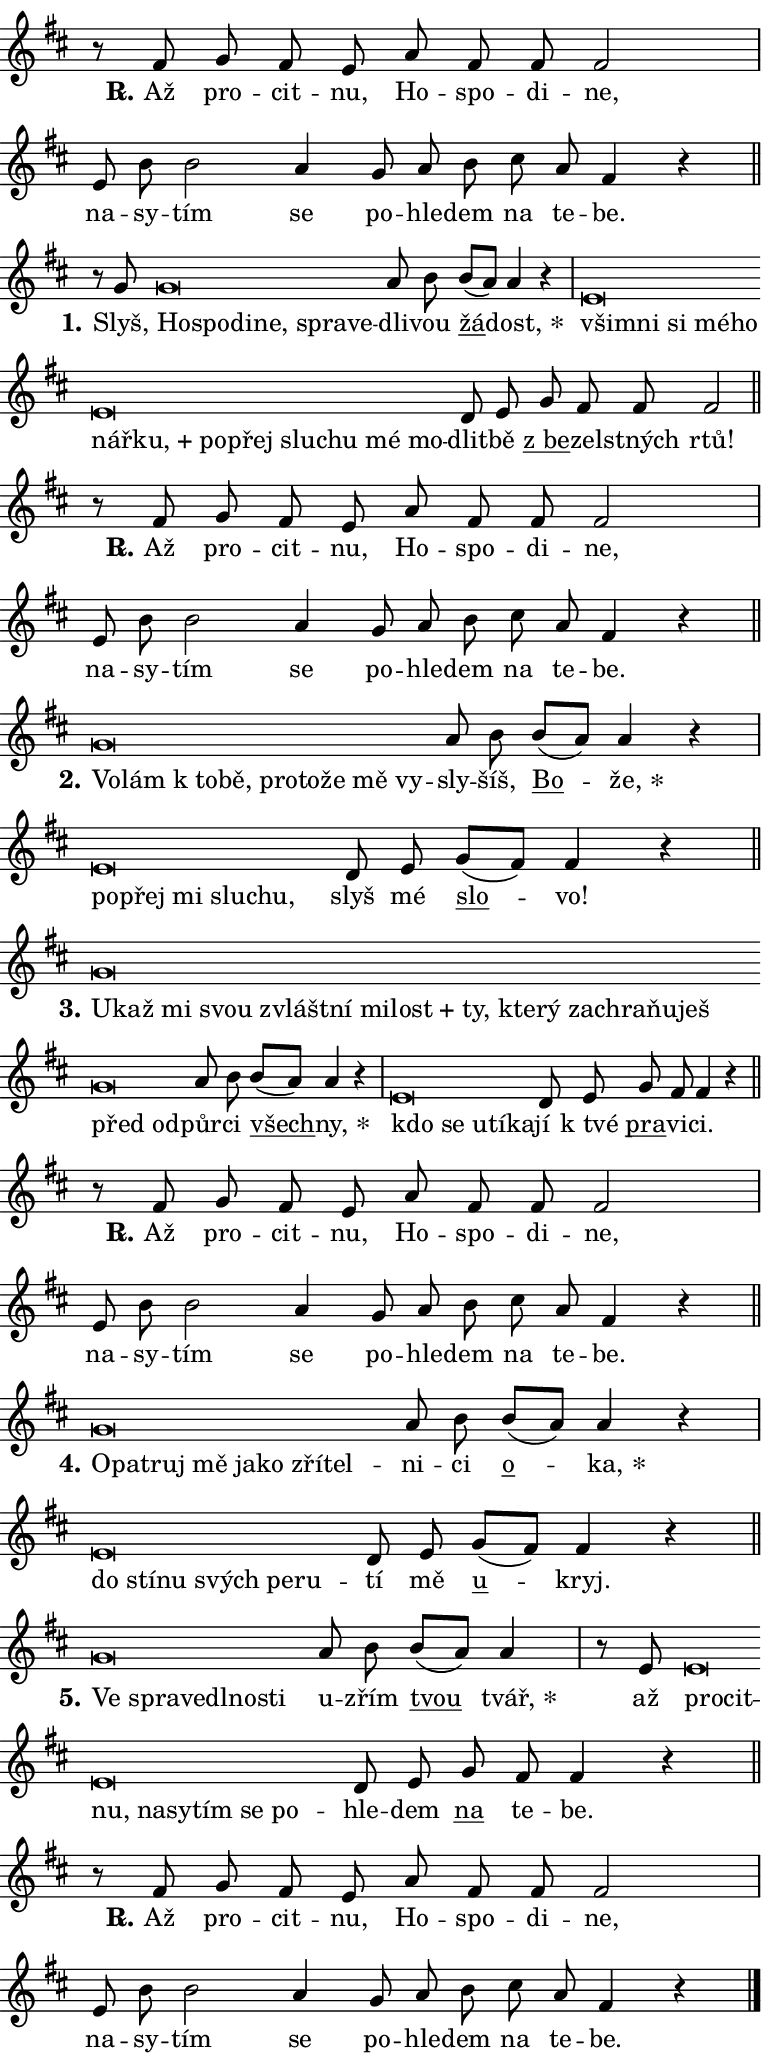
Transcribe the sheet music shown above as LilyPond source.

\version "2.24.0"
\header { tagline = "" }
\paper {
  indent = 0\cm
  top-margin = 0\cm
  right-margin = 0.13\cm % to fit lyric hyphens
  bottom-margin = 0\cm
  left-margin = 0\cm
  paper-width = 13\cm
  page-breaking = #ly:one-page-breaking
  system-system-spacing.basic-distance = #11
  score-system-spacing.basic-distance = #11
  ragged-last = ##f
}


%% Author: Thomas Morley
%% https://lists.gnu.org/archive/html/lilypond-user/2020-05/msg00002.html
#(define (line-position grob)
"Returns position of @var[grob} in current system:
   @code{'start}, if at first time-step
   @code{'end}, if at last time-step
   @code{'middle} otherwise
"
  (let* ((col (ly:item-get-column grob))
         (ln (ly:grob-object col 'left-neighbor))
         (rn (ly:grob-object col 'right-neighbor))
         (col-to-check-left (if (ly:grob? ln) ln col))
         (col-to-check-right (if (ly:grob? rn) rn col))
         (break-dir-left
           (and
             (ly:grob-property col-to-check-left 'non-musical #f)
             (ly:item-break-dir col-to-check-left)))
         (break-dir-right
           (and
             (ly:grob-property col-to-check-right 'non-musical #f)
             (ly:item-break-dir col-to-check-right))))
        (cond ((eqv? 1 break-dir-left) 'start)
              ((eqv? -1 break-dir-right) 'end)
              (else 'middle))))

#(define (tranparent-at-line-position vctor)
  (lambda (grob)
  "Relying on @code{line-position} select the relevant enry from @var{vctor}.
Used to determine transparency,"
    (case (line-position grob)
      ((end) (not (vector-ref vctor 0)))
      ((middle) (not (vector-ref vctor 1)))
      ((start) (not (vector-ref vctor 2))))))

noteHeadBreakVisibility =
#(define-music-function (break-visibility)(vector?)
"Makes @code{NoteHead}s transparent relying on @var{break-visibility}"
#{
  \override NoteHead.transparent =
    #(tranparent-at-line-position break-visibility)
#})

#(define delete-ledgers-for-transparent-note-heads
  (lambda (grob)
    "Reads whether a @code{NoteHead} is transparent.
If so this @code{NoteHead} is removed from @code{'note-heads} from
@var{grob}, which is supposed to be @code{LedgerLineSpanner}.
As a result ledgers are not printed for this @code{NoteHead}"
    (let* ((nhds-array (ly:grob-object grob 'note-heads))
           (nhds-list
             (if (ly:grob-array? nhds-array)
                 (ly:grob-array->list nhds-array)
                 '()))
           ;; Relies on the transparent-property being done before
           ;; Staff.LedgerLineSpanner.after-line-breaking is executed.
           ;; This is fragile ...
           (to-keep
             (remove
               (lambda (nhd)
                 (ly:grob-property nhd 'transparent #f))
               nhds-list)))
      ;; TODO find a better method to iterate over grob-arrays, similiar
      ;; to filter/remove etc for lists
      ;; For now rebuilt from scratch
      (set! (ly:grob-object grob 'note-heads)  '())
      (for-each
        (lambda (nhd)
          (ly:pointer-group-interface::add-grob grob 'note-heads nhd))
        to-keep))))

squashNotes = {
  \override NoteHead.X-extent = #'(-0.2 . 0.2)
  \override NoteHead.Y-extent = #'(-0.75 . 0)
  \override NoteHead.stencil =
    #(lambda (grob)
       (let ((pos (ly:grob-property grob 'staff-position)))
         (begin
           (if (< pos -7) (display "ERROR: Lower brevis then expected\n") (display ""))
           (if (<= pos -6) ly:text-interface::print ly:note-head::print))))
}
unSquashNotes = {
  \revert NoteHead.X-extent
  \revert NoteHead.Y-extent
  \revert NoteHead.stencil
}

hideNotes = \noteHeadBreakVisibility #begin-of-line-visible
unHideNotes = \noteHeadBreakVisibility #all-visible

% work-around for resetting accidentals
% https://lilypond.org/doc/v2.23/Documentation/notation/displaying-rhythms#unmetered-music
cadenzaMeasure = {
  \cadenzaOff
  \partial 1024 s1024
  \cadenzaOn
}

#(define-markup-command (accent layout props text) (markup?)
  "Underline accented syllable"
  (interpret-markup layout props
    #{\markup \override #'(offset . 4.3) \underline { #text }#}))

responsum = \markup \concat {
  "R" \hspace #-1.05 \path #0.1 #'((moveto 0 0.07) (lineto 0.9 0.8)) \hspace #0.05 "."
}

spaceSize = #0.6828661417322834 % exact space size for TeX Gyre Schola

\layout {
  \context {
    \Staff
    \remove "Time_signature_engraver"
    \override LedgerLineSpanner.after-line-breaking = #delete-ledgers-for-transparent-note-heads
  }
  \context {
    \Lyrics {
      \override LyricSpace.minimum-distance = \spaceSize
      \override LyricText.font-name = #"TeX Gyre Schola"
      \override LyricText.font-size = 1
      \override StanzaNumber.font-name = #"TeX Gyre Schola Bold"
      \override StanzaNumber.font-size = 1
    }
  }
  \context {
    \Score 
    \override NoteHead.text =
      #(lambda (grob) 
        (let ((pos (ly:grob-property grob 'staff-position)))
          #{\markup {
            \combine
              \halign #-0.55 \raise #(if (= pos -6) 0 0.5) \override #'(thickness . 2) \draw-line #'(3.2 . 0)
              \musicglyph "noteheads.sM1"
          }#}))
  }
}

% magnetic-lyrics.ily
%
%   written by
%     Jean Abou Samra <jean@abou-samra.fr>
%     Werner Lemberg <wl@gnu.org>
%
%   adapted by
%     Jiri Hon <jiri.hon@gmail.com>
%
% Version 2022-Apr-15

% https://www.mail-archive.com/lilypond-user@gnu.org/msg149350.html

#(define (Left_hyphen_pointer_engraver context)
   "Collect syllable-hyphen-syllable occurrences in lyrics and store
them in properties.  This engraver only looks to the left.  For
example, if the lyrics input is @code{foo -- bar}, it does the
following.

@itemize @bullet
@item
Set the @code{text} property of the @code{LyricHyphen} grob between
@q{foo} and @q{bar} to @code{foo}.

@item
Set the @code{left-hyphen} property of the @code{LyricText} grob with
text @q{foo} to the @code{LyricHyphen} grob between @q{foo} and
@q{bar}.
@end itemize

Use this auxiliary engraver in combination with the
@code{lyric-@/text::@/apply-@/magnetic-@/offset!} hook."
   (let ((hyphen #f)
         (text #f))
     (make-engraver
      (acknowledgers
       ((lyric-syllable-interface engraver grob source-engraver)
        (set! text grob)))
      (end-acknowledgers
       ((lyric-hyphen-interface engraver grob source-engraver)
        ;(when (not (grob::has-interface grob 'lyric-space-interface))
          (set! hyphen grob)));)
      ((stop-translation-timestep engraver)
       (when (and text hyphen)
         (ly:grob-set-object! text 'left-hyphen hyphen))
       (set! text #f)
       (set! hyphen #f)))))

#(define (lyric-text::apply-magnetic-offset! grob)
   "If the space between two syllables is less than the value in
property @code{LyricText@/.details@/.squash-threshold}, move the right
syllable to the left so that it gets concatenated with the left
syllable.

Use this function as a hook for
@code{LyricText@/.after-@/line-@/breaking} if the
@code{Left_@/hyphen_@/pointer_@/engraver} is active."
   (let ((hyphen (ly:grob-object grob 'left-hyphen #f)))
     (when hyphen
       (let ((left-text (ly:spanner-bound hyphen LEFT)))
         (when (grob::has-interface left-text 'lyric-syllable-interface)
           (let* ((common (ly:grob-common-refpoint grob left-text X))
                  (this-x-ext (ly:grob-extent grob common X))
                  (left-x-ext
                   (begin
                     ;; Trigger magnetism for left-text.
                     (ly:grob-property left-text 'after-line-breaking)
                     (ly:grob-extent left-text common X)))
                  ;; `delta` is the gap width between two syllables.
                  (delta (- (interval-start this-x-ext)
                            (interval-end left-x-ext)))
                  (details (ly:grob-property grob 'details))
                  (threshold (assoc-get 'squash-threshold details 0.2)))
             (when (< delta threshold)
               (let* (;; We have to manipulate the input text so that
                      ;; ligatures crossing syllable boundaries are not
                      ;; disabled.  For languages based on the Latin
                      ;; script this is essentially a beautification.
                      ;; However, for non-Western scripts it can be a
                      ;; necessity.
                      (lt (ly:grob-property left-text 'text))
                      (rt (ly:grob-property grob 'text))
                      (is-space (grob::has-interface hyphen 'lyric-space-interface))
                      (space (if is-space " " ""))
                      (extra-delta (if is-space spaceSize 0))
                      ;; Append new syllable.
                      (ltrt-space (if (and (string? lt) (string? rt))
                                (string-append lt space rt)
                                (make-concat-markup (list lt space rt))))
                      ;; Right-align `ltrt` to the right side.
                      (ltrt-space-markup (grob-interpret-markup
                               grob
                               (make-translate-markup
                                (cons (interval-length this-x-ext) 0)
                                (make-right-align-markup ltrt-space)))))
                 (begin
                   ;; Don't print `left-text`.
                   (ly:grob-set-property! left-text 'stencil #f)
                   ;; Set text and stencil (which holds all collected
                   ;; syllables so far) and shift it to the left.
                   (ly:grob-set-property! grob 'text ltrt-space)
                   (ly:grob-set-property! grob 'stencil ltrt-space-markup)
                   (ly:grob-translate-axis! grob (- (- delta extra-delta)) X))))))))))


#(define (lyric-hyphen::displace-bounds-first grob)
   ;; Make very sure this callback isn't triggered too early.
   (let ((left (ly:spanner-bound grob LEFT))
         (right (ly:spanner-bound grob RIGHT)))
     (ly:grob-property left 'after-line-breaking)
     (ly:grob-property right 'after-line-breaking)
     (ly:lyric-hyphen::print grob)))

squashThreshold = #0.4

\layout {
  \context {
    \Lyrics
    \consists #Left_hyphen_pointer_engraver
    \override LyricText.after-line-breaking =
      #lyric-text::apply-magnetic-offset!
    \override LyricHyphen.stencil = #lyric-hyphen::displace-bounds-first
    \override LyricText.details.squash-threshold = \squashThreshold
    \override LyricHyphen.minimum-distance = 0
    \override LyricHyphen.minimum-length = \squashThreshold
  }
}

squashText = \override LyricText.details.squash-threshold = 9999
unSquashText = \override LyricText.details.squash-threshold = \squashThreshold

leftText = \override LyricText.self-alignment-X = #LEFT
unLeftText = \revert LyricText.self-alignment-X

starOffset = #(lambda (grob) 
                (let ((x_offset (ly:self-alignment-interface::aligned-on-x-parent grob)))
                  (if (= x_offset 0) 0 (+ x_offset 1.2))))

star = #(define-music-function (syllable)(string?)
"Append star separator at the end of a syllable"
#{
  \once \override LyricText.X-offset = #starOffset
  \lyricmode { \markup {
    #syllable
    \override #'((font-name . "TeX Gyre Schola Bold")) \hspace #0.2 \lower #0.65 \larger "*"
  } }
#})

starAccent = #(define-music-function (syllable)(string?)
"Append star separator at the end of a syllable and make accent"
#{
  \once \override LyricText.X-offset = #starOffset
  \lyricmode { \markup {
    \accent #syllable
    \override #'((font-name . "TeX Gyre Schola Bold")) \hspace #0.2 \lower #0.65 \larger "*"
  } }
#})

breath = #(define-music-function (syllable)(string?)
"Append breathing indicator at the end of a syllable"
#{
  \lyricmode { \markup { #syllable "+" } }
#})

optionalBreath = #(define-music-function (syllable)(string?)
"Append optional breathing indicator at the end of a syllable"
#{
  \lyricmode { \markup { #syllable "(+)" } }
#})


\score {
    <<
        \new Voice = "melody" { \cadenzaOn \key d \major \relative { r8 fis' g fis e a fis fis fis2 \cadenzaMeasure \bar "|" e8 b' b2 a4 \bar "" g8 a b cis a fis4 r \cadenzaMeasure \bar "||" \break } }
        \new Lyrics \lyricsto "melody" { \lyricmode { \set stanza = \responsum
Až pro -- cit -- nu, Ho -- spo -- di -- ne, na -- sy -- tím se po -- hle -- dem na te -- be. } }
    >>
    \layout {}
}

\score {
    <<
        \new Voice = "melody" { \cadenzaOn \key d \major \relative { r8 g'8 \squashNotes g\breve*1/16 \hideNotes \breve*1/16 \bar "" \breve*1/16 \bar "" \breve*1/16 \bar "" \breve*1/16 \breve*1/16 \bar "" \unHideNotes \unSquashNotes a8 b \bar "" b[( a)] a4 r \cadenzaMeasure \bar "|" \squashNotes e\breve*1/16 \hideNotes \breve*1/16 \bar "" \breve*1/16 \bar "" \breve*1/16 \bar "" \breve*1/16 \bar "" \breve*1/16 \bar "" \breve*1/16 \bar "" \breve*1/16 \bar "" \breve*1/16 \bar "" \breve*1/16 \bar "" \breve*1/16 \bar "" \breve*1/16 \breve*1/16 \bar "" \unHideNotes \unSquashNotes d8 e \bar "" g fis fis fis2 \cadenzaMeasure \bar "||" \break } }
        \new Lyrics \lyricsto "melody" { \lyricmode { \set stanza = "1."
Slyš, \leftText Ho -- \squashText spo -- di -- ne, spra -- ve -- \unLeftText \unSquashText dli -- vou \markup \accent žá -- \star dost, \leftText všim -- \squashText ni si mé -- ho nář -- \breath "ku," po -- přej slu -- chu mé mo -- \unLeftText \unSquashText dlit -- bě \markup \accent "z be" -- ze -- lstných rtů! } }
    >>
    \layout {}
}

\score {
    <<
        \new Voice = "melody" { \cadenzaOn \key d \major \relative { r8 fis' g fis e a fis fis fis2 \cadenzaMeasure \bar "|" e8 b' b2 a4 \bar "" g8 a b cis a fis4 r \cadenzaMeasure \bar "||" \break } }
        \new Lyrics \lyricsto "melody" { \lyricmode { \set stanza = \responsum
Až pro -- cit -- nu, Ho -- spo -- di -- ne, na -- sy -- tím se po -- hle -- dem na te -- be. } }
    >>
    \layout {}
}

\score {
    <<
        \new Voice = "melody" { \cadenzaOn \key d \major \relative { \squashNotes g'\breve*1/16 \hideNotes \breve*1/16 \bar "" \breve*1/16 \bar "" \breve*1/16 \bar "" \breve*1/16 \bar "" \breve*1/16 \bar "" \breve*1/16 \bar "" \breve*1/16 \breve*1/16 \bar "" \unHideNotes \unSquashNotes a8 b \bar "" b[( a)] a4 r \cadenzaMeasure \bar "|" \squashNotes e\breve*1/16 \hideNotes \breve*1/16 \bar "" \breve*1/16 \bar "" \breve*1/16 \breve*1/16 \bar "" \unHideNotes \unSquashNotes d8 e \bar "" g[( fis)] fis4 r \cadenzaMeasure \bar "||" \break } }
        \new Lyrics \lyricsto "melody" { \lyricmode { \set stanza = "2."
\leftText Vo -- \squashText lám "k to" -- bě, pro -- to -- že mě vy -- \unLeftText \unSquashText sly -- šíš, \markup \accent Bo -- \star že, \leftText po -- \squashText přej mi slu -- chu, \unLeftText \unSquashText slyš mé \markup \accent slo -- vo! } }
    >>
    \layout {}
}

\score {
    <<
        \new Voice = "melody" { \cadenzaOn \key d \major \relative { \squashNotes g'\breve*1/16 \hideNotes \breve*1/16 \bar "" \breve*1/16 \bar "" \breve*1/16 \bar "" \breve*1/16 \bar "" \breve*1/16 \bar "" \breve*1/16 \bar "" \breve*1/16 \bar "" \breve*1/16 \bar "" \breve*1/16 \bar "" \breve*1/16 \bar "" \breve*1/16 \bar "" \breve*1/16 \bar "" \breve*1/16 \bar "" \breve*1/16 \bar "" \breve*1/16 \breve*1/16 \bar "" \unHideNotes \unSquashNotes a8 b \bar "" b[( a)] a4 r \cadenzaMeasure \bar "|" \squashNotes e\breve*1/16 \hideNotes \breve*1/16 \bar "" \breve*1/16 \bar "" \breve*1/16 \breve*1/16 \bar "" \unHideNotes \unSquashNotes d8 e \bar "" g fis fis4 r \cadenzaMeasure \bar "||" \break } }
        \new Lyrics \lyricsto "melody" { \lyricmode { \set stanza = "3."
\leftText U -- \squashText kaž mi svou zvlášt -- ní mi -- \breath "lost" ty, kte -- rý za -- chra -- ňu -- ješ před od -- \unLeftText \unSquashText půr -- ci \markup \accent všech -- \star ny, \leftText kdo \squashText se u -- tí -- ka -- \unLeftText \unSquashText jí "k tvé" \markup \accent pra -- vi -- ci. } }
    >>
    \layout {}
}

\score {
    <<
        \new Voice = "melody" { \cadenzaOn \key d \major \relative { r8 fis' g fis e a fis fis fis2 \cadenzaMeasure \bar "|" e8 b' b2 a4 \bar "" g8 a b cis a fis4 r \cadenzaMeasure \bar "||" \break } }
        \new Lyrics \lyricsto "melody" { \lyricmode { \set stanza = \responsum
Až pro -- cit -- nu, Ho -- spo -- di -- ne, na -- sy -- tím se po -- hle -- dem na te -- be. } }
    >>
    \layout {}
}

\score {
    <<
        \new Voice = "melody" { \cadenzaOn \key d \major \relative { \squashNotes g'\breve*1/16 \hideNotes \breve*1/16 \bar "" \breve*1/16 \bar "" \breve*1/16 \bar "" \breve*1/16 \bar "" \breve*1/16 \bar "" \breve*1/16 \breve*1/16 \bar "" \unHideNotes \unSquashNotes a8 b \bar "" b[( a)] a4 r \cadenzaMeasure \bar "|" \squashNotes e\breve*1/16 \hideNotes \breve*1/16 \bar "" \breve*1/16 \bar "" \breve*1/16 \bar "" \breve*1/16 \breve*1/16 \bar "" \unHideNotes \unSquashNotes d8 e \bar "" g[( fis)] fis4 r \cadenzaMeasure \bar "||" \break } }
        \new Lyrics \lyricsto "melody" { \lyricmode { \set stanza = "4."
\leftText O -- \squashText pa -- truj mě ja -- ko zří -- tel -- \unLeftText \unSquashText ni -- ci \markup \accent o -- \star ka, \leftText do \squashText stí -- nu svých pe -- ru -- \unLeftText \unSquashText tí mě \markup \accent u -- kryj. } }
    >>
    \layout {}
}

\score {
    <<
        \new Voice = "melody" { \cadenzaOn \key d \major \relative { \squashNotes g'\breve*1/16 \hideNotes \breve*1/16 \bar "" \breve*1/16 \bar "" \breve*1/16 \bar "" \breve*1/16 \breve*1/16 \bar "" \unHideNotes \unSquashNotes a8 b \bar "" b[( a)] a4 \cadenzaMeasure \bar "|" r8 e8 \squashNotes e\breve*1/16 \hideNotes \breve*1/16 \bar "" \breve*1/16 \bar "" \breve*1/16 \bar "" \breve*1/16 \bar "" \breve*1/16 \bar "" \breve*1/16 \breve*1/16 \bar "" \unHideNotes \unSquashNotes d8 e \bar "" g fis fis4 r \cadenzaMeasure \bar "||" \break } }
        \new Lyrics \lyricsto "melody" { \lyricmode { \set stanza = "5."
\leftText Ve \squashText spra -- ve -- dl -- no -- sti \unLeftText \unSquashText u -- zřím \markup \accent tvou \star tvář, až \leftText pro -- \squashText cit -- nu, na -- sy -- tím se po -- \unLeftText \unSquashText hle -- dem \markup \accent na te -- be. } }
    >>
    \layout {}
}

\score {
    <<
        \new Voice = "melody" { \cadenzaOn \key d \major \relative { r8 fis' g fis e a fis fis fis2 \cadenzaMeasure \bar "|" e8 b' b2 a4 \bar "" g8 a b cis a fis4 r \cadenzaMeasure \bar "||" \break } \bar "|." }
        \new Lyrics \lyricsto "melody" { \lyricmode { \set stanza = \responsum
Až pro -- cit -- nu, Ho -- spo -- di -- ne, na -- sy -- tím se po -- hle -- dem na te -- be. } }
    >>
    \layout {}
}
